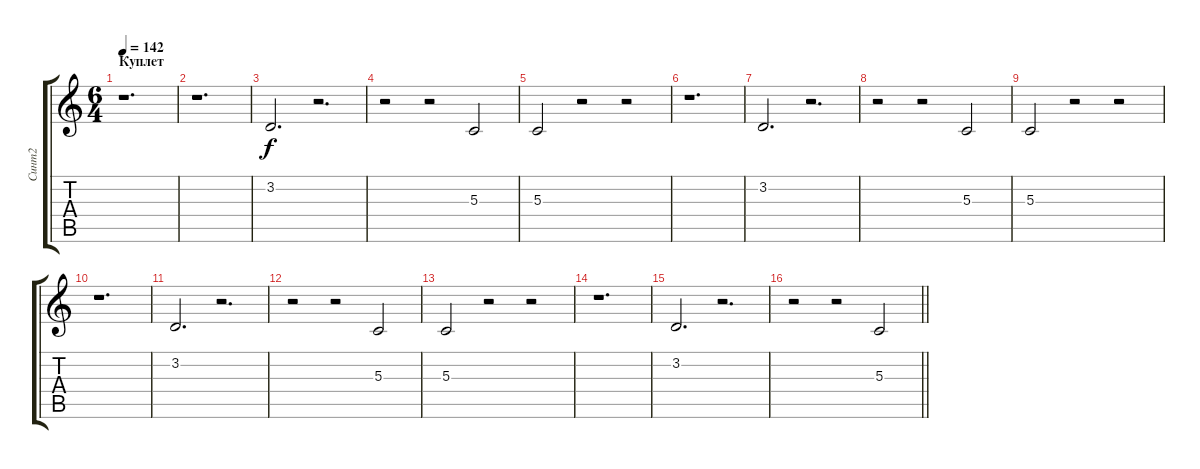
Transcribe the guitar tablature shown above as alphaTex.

\track ("Синт2" "Синт2") {instrument choiraahs}
\staff {score tabs}
\tuning (E4 B3 G3 D3 A2 E2) {hide}
\ts (6 4)
\section ("" "Куплет")
\tempo 142
\clef g2
\ks c
r.1{d dy f} |
r.1{d} |
3.2.2{d} r.2{d} |
r.2 r.2 5.3.2 |
5.3.2 r.2 r.2 |
r.1{d} |
3.2.2{d} r.2{d} |
r.2 r.2 5.3.2 |
5.3.2 r.2 r.2 |
r.1{d} |
3.2.2{d} r.2{d} |
r.2 r.2 5.3.2 |
5.3.2 r.2 r.2 |
r.1{d} |
3.2.2{d} r.2{d} |
\barLineRight lightlight
r.2 r.2 5.3.2
